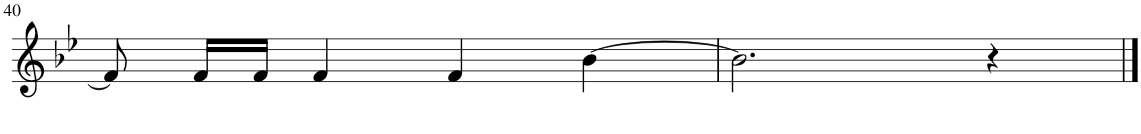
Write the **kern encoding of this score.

**kern
*part1
*staff1
*I"Piano
*I'Pno
!!LO:PB:g=z
*clefG2
*k[b-e-]
*M4/4
*met(c)
=40
8f/]
16f/LL
16f/JJ
4f/
4f/
[4b-\
=41
2.b-\]
4r
==
*-
